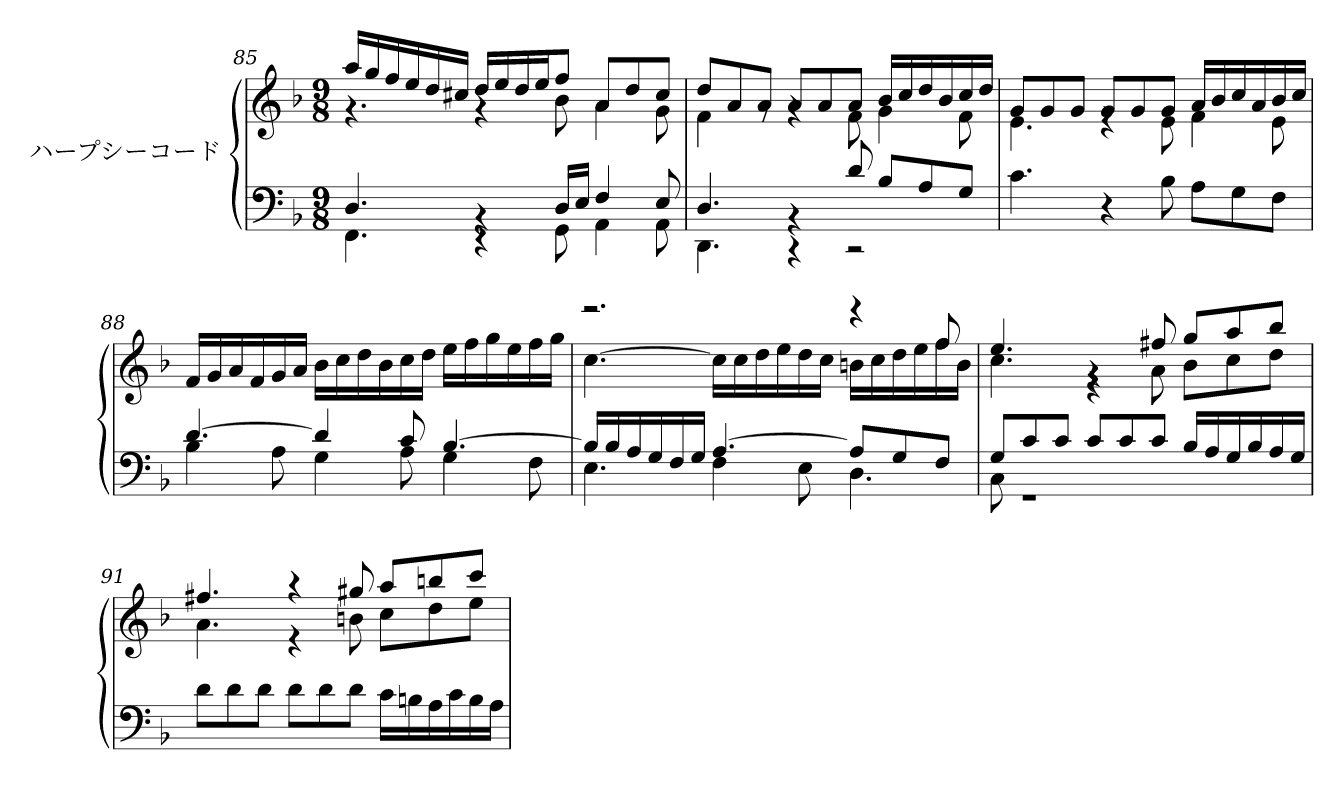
**kern	**kern
*part1	*part1
*staff2	*staff1
*I"ハープシーコード	*
*clefF4	*clefG2
*k[b-]	*k[b-]
*M9/8	*M9/8
=85	=85
*^	*^
4.D/	4.FF\	16aa/LL	4.rg
.	.	16gg/	.
.	.	16ff/	.
.	.	16ee/	.
.	.	16dd/	.
.	.	16cc#X/JJ	.
4rBB	4r	16dd/LL	4rg
.	.	16ee/	.
.	.	16dd/	.
.	.	16ee/J	.
16D/LL	8GG\	8ff/J	8b-\
16E/JJ	.	.	.
4F/	4AA\	8a/L	4a\
.	.	8dd/	.
8E/	8AA\	8cc#/J	8g\
=86	=86	=86	=86
4.D/	4.DD\	8dd/L	4f\
.	.	8a/	.
.	.	8a/J	8rg
4rBB	4r	8a/L	4rg
.	.	8a/	.
8d/	2r	8a/J	8f\
8B-/L	.	16b-/LL	4g\
.	.	16cc/	.
8A/	.	16dd/	.
.	.	16b-/	.
8G/J	.	16cc/	8f\
.	.	16dd/JJ	.
*v	*v	*	*
!!LO:LB:g=z	!!
=87	=87	=87
4.c\	8g/L	4.e\
.	8g/	.
.	8g/J	.
4r	8g/L	4re
.	8g/	.
8B-\	8g/J	8e\
8A\L	16a/LL	4f\
.	16b-/	.
8G\	16cc/	.
.	16a/	.
8F\J	16b-/	8e\
.	16cc/JJ	.
*	*v	*v
=88	=88
*^	*
[4.d/	4B-\	16f/LL
.	.	16g/
.	.	16a/
.	.	16f/
.	8A\	16g/
.	.	16a/JJ
4d/]	4G\	16b-\LL
.	.	16cc\
.	.	16dd\
.	.	16b-\
8c/	8A\	16cc\
.	.	16dd\JJ
[4.B-/	4G\	16ee\LL
.	.	16ff\
.	.	16gg\
.	.	16ee\
.	8F\	16ff\
.	.	16gg\JJ
!!LO:LB:g=z
=89	=89	=89
*	*	*^
16B-/LL]	4.E\	[4.cc\	2.reee
16B-/	.	.	.
16A/	.	.	.
16G/	.	.	.
16F/	.	.	.
16G/JJ	.	.	.
[4.A/	4F\	16cc\LL]	.
.	.	16cc\	.
.	.	16dd\	.
.	.	16ee\	.
.	8E\	16dd\	.
.	.	16cc\JJ	.
8A/L]	4.D\	16bn\LL	4reee
.	.	16cc\	.
8G/	.	16dd\	.
.	.	16ee\	.
8F/J	.	16ff\	8ff/
.	.	16b\JJ	.
=90	=90	=90	=90
8G/L	8C\	4.ee/	4.cc\
8c/	1r	.	.
8c/J	.	.	.
8c/L	.	4rg	4r
8c/	.	.	.
8c/J	.	8ff#X/	8a\
16B-/LL	.	8gg/L	8b-\L
16A/	.	.	.
16G/	.	8aa/	8cc\
16B-/	.	.	.
16A/	.	8bb-/J	8dd\J
16G/JJ	.	.	.
*v	*v	*	*
!!LO:LB:g=z	!!
=91	=91	=91
8d\L	4.ff#X/	4.a\
8d\	.	.
8d\J	.	.
8d\L	4r	4r
8d\	.	.
8d\J	8gg#X/	8bn\
16c\LL	8aa/L	8cc\L
16Bn\	.	.
16A\	8bbn/	8dd\
16c\	.	.
16B\	8ccc/J	8ee\J
16A\JJ	.	.
*	*v	*v
=	=
*-	*-
